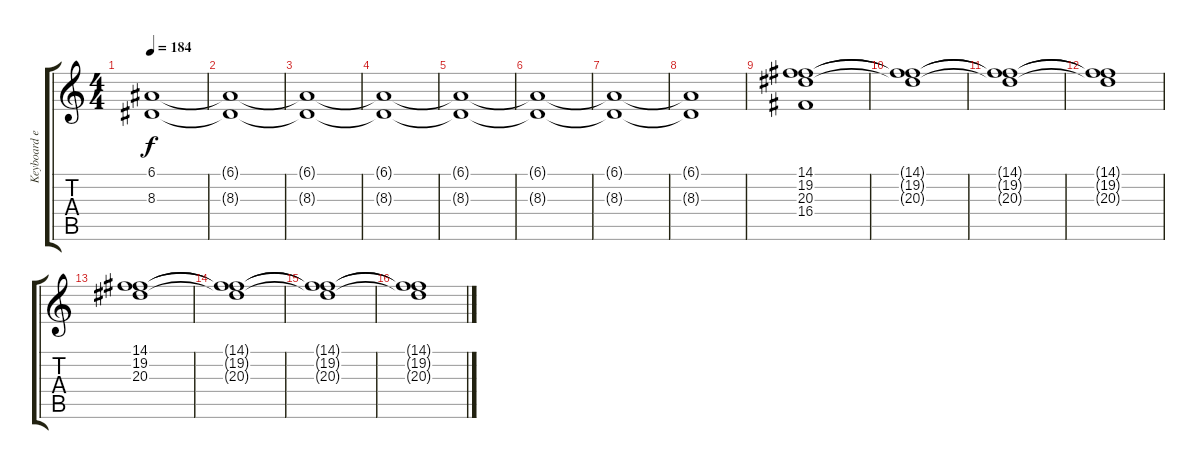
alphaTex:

\track ("Keyboard echo" "Keyboard e") {instrument fx7echoes}
\staff {score tabs}
\tuning (E4 B3 G3 D3 A2 E2) {hide}
\ts (4 4)
\tempo 184
\clef g2
\ks c
(6.1 8.3).1{dy f} |
(6.1{t} 8.3{t}).1 |
(6.1{t} 8.3{t}).1 |
(6.1{t} 8.3{t}).1 |
(6.1{t} 8.3{t}).1 |
(6.1{t} 8.3{t}).1 |
(6.1{t} 8.3{t}).1 |
(6.1{t} 8.3{t}).1 |
(14.1 19.2 20.3 16.4).1 |
(14.1{t} 19.2{t} 20.3{t}).1 |
(14.1{t} 19.2{t} 20.3{t}).1 |
(14.1{t} 19.2{t} 20.3{t}).1 |
(14.1 19.2 20.3).1 |
(14.1{t} 19.2{t} 20.3{t}).1 |
(14.1{t} 19.2{t} 20.3{t}).1 |
(14.1{t} 19.2{t} 20.3{t}).1
